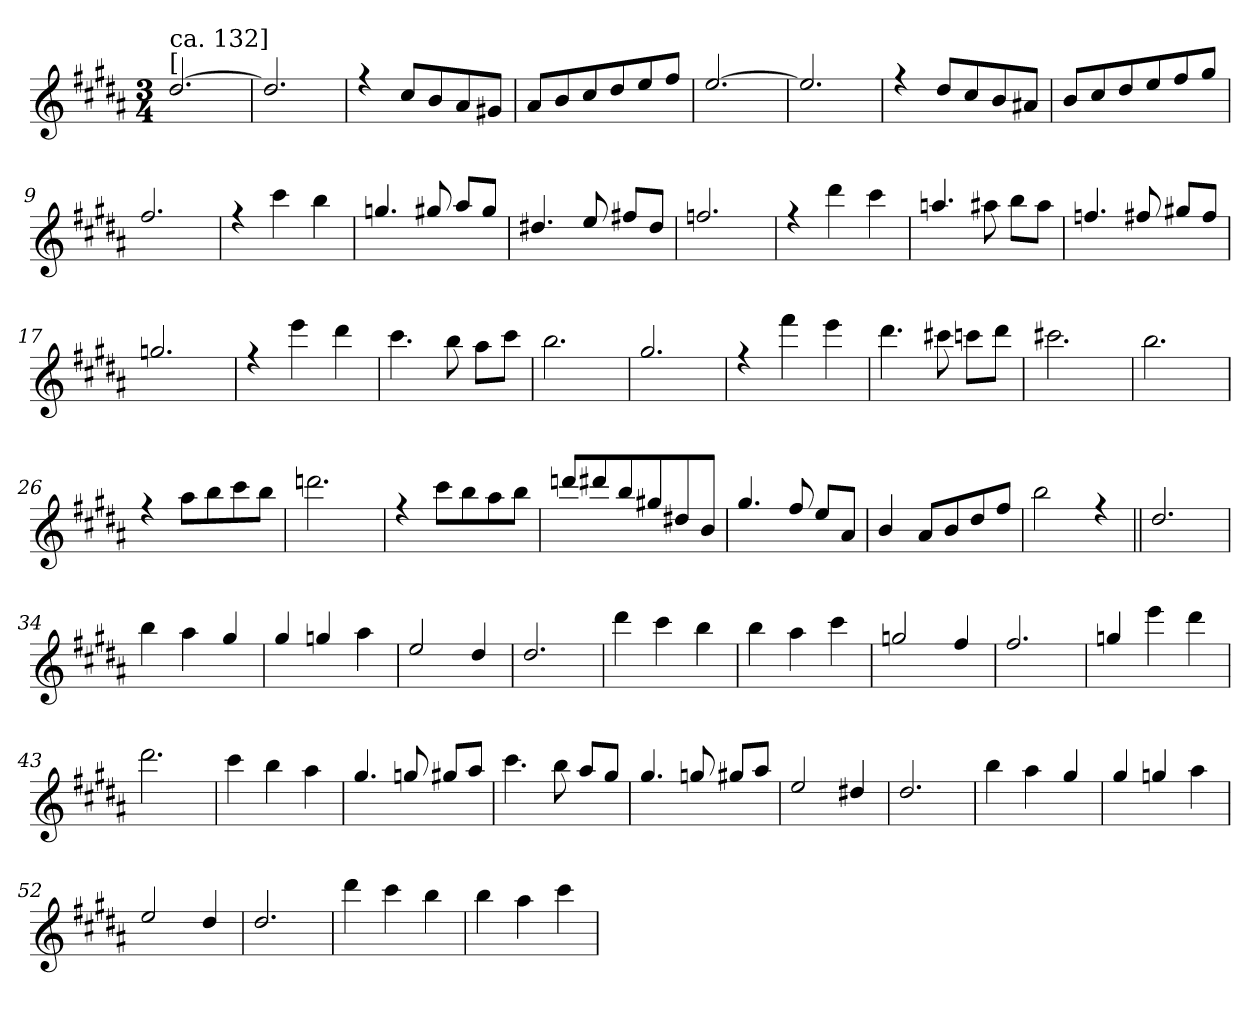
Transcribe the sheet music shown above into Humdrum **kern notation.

**kern
*part1
*staff1
*I'Cl
*clefG2
*ITrd1c2
*k[f#c#g#]
*A:
*M3/4
=1
*^
!LO:TX:a:t=[	!
!LO:TX:a:t=ca. 132]	!
[>2.cc#/	2.ryy
=2	=2
2.cc#/]	2.ryy
=3	=3
4rff	2.ryy
8b/L	.
8a/	.
8g#/	.
8f#X/J	.
=4	=4
8g#/L	2.ryy
8a/	.
8b/	.
8cc#/	.
8dd/	.
8ee/J	.
=5	=5
[>2.dd/	2.ryy
=6	=6
2.dd/]	2.ryy
!!LO:LB:g=z	!!
=7	=7
4rff	2.ryy
8cc#/L	.
8b/	.
8a/	.
8g#X/J	.
=8	=8
8a/L	2.ryy
8b/	.
8cc#/	.
8dd/	.
8ee/	.
8ff#/J	.
=9	=9
2.ee/	2.ryy
=10	=10
4rff	2.ryy
4bb\	.
4aa\	.
=11	=11
4.ffn/	2.ryy
8ff#X/	.
8gg#/L	.
8ff#/J	.
!!LO:LB:g=z	!!
=12	=12
4.cc#X/	2.ryy
8dd/	.
8een/L	.
8cc#/J	.
=13	=13
2.ee-X/	2.ryy
=14	=14
4rff	2.ryy
4ccc#\	.
4bb\	.
=15	=15
4.ggn/	2.ryy
8gg#X\	.
8aa\L	.
8gg#\J	.
=16	=16
4.ee-X/	2.ryy
8een/	.
8ff#X/L	.
8ee/J	.
!!LO:LB:g=z	!!
=17	=17
2.ffn/	2.ryy
=18	=18
4rff	2.ryy
4ddd\	.
4ccc#\	.
=19	=19
4.bb\	2.ryy
8aa\	.
8gg#\L	.
8bb\J	.
=20	=20
2.aa\	2.ryy
=21	=21
2.ff#/	2.ryy
=22	=22
4rff	2.ryy
4eee\	.
4ddd\	.
!!LO:LB:g=z	!!
=23	=23
4.ccc#\	2.ryy
8bbn\	.
8bb-X\L	.
8ccc#\J	.
=24	=24
2.bbn\	2.ryy
=25	=25
2.aa\	2.ryy
=26	=26
4rff	2.ryy
8gg#\L	.
8aa\	.
8bb\	.
8aa\J	.
=27	=27
2.cccn\	2.ryy
=28	=28
4rff	2.ryy
8bb\L	.
8aa\	.
8gg#\	.
8aa\J	.
!!LO:LB:g=z	!!
=29	=29
8cccn/L	2.ryy
8ccc#X/	.
8aa/	.
8ff#X/	.
8cc#X/	.
8a/J	.
=30	=30
4.ff#/	2.ryy
8ee/	.
8dd/L	.
8g#/J	.
=31	=31
4a/	2.ryy
8g#/L	.
8a/	.
8cc#/	.
8ee/J	.
=32	=32
2aa\	2.ryy
4rff	.
=33||	=33||
2.cc#/	2.ryy
=34	=34
4aa\	2.ryy
4gg#\	.
4ff#/	.
!!LO:LB:g=z	!!
=35	=35
4ff#/	2.ryy
4ffn/	.
4gg#\	.
=36	=36
2dd/	2.ryy
4cc#/	.
=37	=37
2.cc#/	2.ryy
=38	=38
4ccc#\	2.ryy
4bb\	.
4aa\	.
=39	=39
4aa\	2.ryy
4gg#\	.
4bb\	.
=40	=40
2ffn/	2.ryy
4ee/	.
!!LO:LB:g=z	!!
=41	=41
2.ee/	2.ryy
=42	=42
4ffn/	2.ryy
4ddd\	.
4ccc#\	.
=43	=43
2.ccc#\	2.ryy
=44	=44
4bb\	2.ryy
4aa\	.
4gg#\	.
=45	=45
4.ff#/	2.ryy
8ffn/	.
8ff#X/L	.
8gg#/J	.
=46	=46
4.bb\	2.ryy
8aa\	.
8gg#/L	.
8ff#/J	.
!!LO:LB:g=z	!!
=47	=47
4.ff#/	2.ryy
8ffn/	.
8ff#X/L	.
8gg#/J	.
=48	=48
2dd/	2.ryy
4cc#X/	.
=49	=49
2.cc#/	2.ryy
=50	=50
4aa\	2.ryy
4gg#\	.
4ff#/	.
=51	=51
4ff#/	2.ryy
4ffn/	.
4gg#\	.
=52	=52
2dd/	2.ryy
4cc#/	.
!!LO:LB:g=z	!!
=53	=53
2.cc#/	2.ryy
=54	=54
4ccc#\	2.ryy
4bb\	.
4aa\	.
=55	=55
4aa\	2.ryy
4gg#\	.
4bb\	.
*v	*v
=
*-
